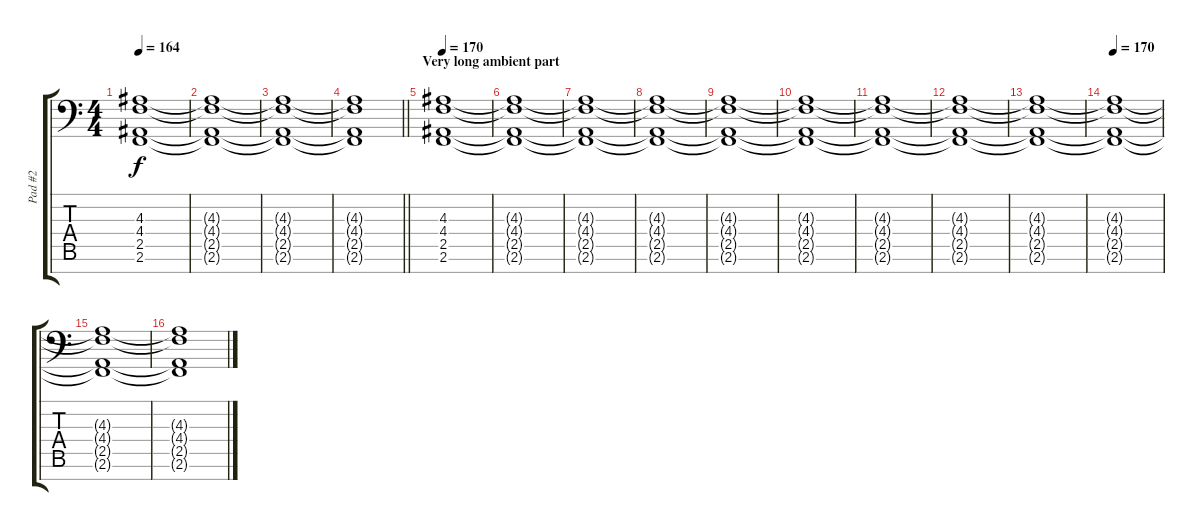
\track ("Pad #2" "Pad #2") {instrument applause}
\staff {score tabs}
\tuning (Eb4 Bb3 Gb3 Db3 Ab2 Eb2 Ab1) {hide}
\ts (4 4)
\tempo 164
\clef f4
\ks c
(4.3{t} 4.4{t} 2.5{t} 2.6{t}).1{dy f} |
(4.3{t} 4.4{t} 2.5{t} 2.6{t}).1 |
(4.3{t} 4.4{t} 2.5{t} 2.6{t}).1 |
\barLineRight lightlight
(4.3{t} 4.4{t} 2.5{t} 2.6{t}).1 |
\section ("" "Very long ambient part")
\tempo 170
(4.3 4.4 2.5 2.6).1{volume 5} |
(4.3{t} 4.4{t} 2.5{t} 2.6{t}).1 |
(4.3{t} 4.4{t} 2.5{t} 2.6{t}).1 |
(4.3{t} 4.4{t} 2.5{t} 2.6{t}).1 |
(4.3{t} 4.4{t} 2.5{t} 2.6{t}).1 |
(4.3{t} 4.4{t} 2.5{t} 2.6{t}).1 |
(4.3{t} 4.4{t} 2.5{t} 2.6{t}).1 |
(4.3{t} 4.4{t} 2.5{t} 2.6{t}).1 |
(4.3{t} 4.4{t} 2.5{t} 2.6{t}).1 |
\tempo 170
(4.3{t} 4.4{t} 2.5{t} 2.6{t}).1 |
(4.3{t} 4.4{t} 2.5{t} 2.6{t}).1 |
(4.3{t} 4.4{t} 2.5{t} 2.6{t}).1
